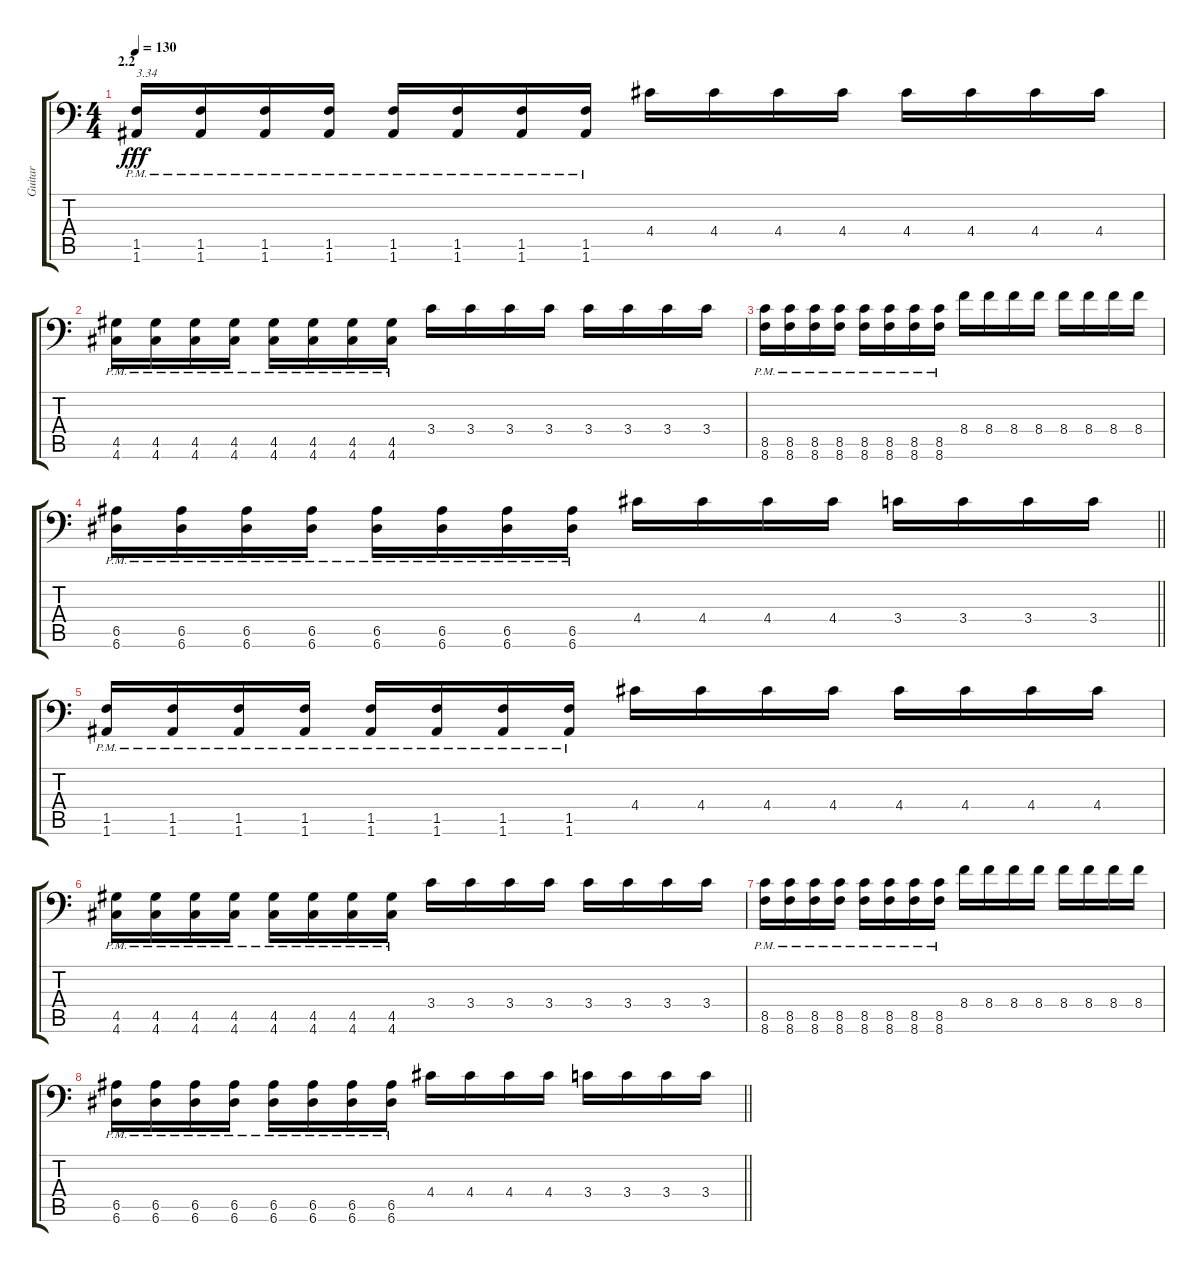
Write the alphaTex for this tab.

\track ("Guitar" "Guitar") {instrument distortionguitar}
\staff {score tabs}
\tuning (B3 Gb3 D3 A2 E2 A1) {hide}
\ts (4 4)
\section ("" "2.2")
\tempo 130
\clef f4
\ks c
(1.5{pm} 1.6{pm}).16{txt "3.34" dy fff} (1.5{pm} 1.6{pm}).16 (1.5{pm} 1.6{pm}).16 (1.5{pm} 1.6{pm}).16 (1.5{pm} 1.6{pm}).16 (1.5{pm} 1.6{pm}).16 (1.5{pm} 1.6{pm}).16 (1.5{pm} 1.6{pm}).16 4.4.16 4.4.16 4.4.16 4.4.16 4.4.16 4.4.16 4.4.16 4.4.16 |
(4.5{pm} 4.6{pm}).16 (4.5{pm} 4.6{pm}).16 (4.5{pm} 4.6{pm}).16 (4.5{pm} 4.6{pm}).16 (4.5{pm} 4.6{pm}).16 (4.5{pm} 4.6{pm}).16 (4.5{pm} 4.6{pm}).16 (4.5{pm} 4.6{pm}).16 3.4.16 3.4.16 3.4.16 3.4.16 3.4.16 3.4.16 3.4.16 3.4.16 |
(8.5{pm} 8.6{pm}).16 (8.5{pm} 8.6{pm}).16 (8.5{pm} 8.6{pm}).16 (8.5{pm} 8.6{pm}).16 (8.5{pm} 8.6{pm}).16 (8.5{pm} 8.6{pm}).16 (8.5{pm} 8.6{pm}).16 (8.5{pm} 8.6{pm}).16 8.4.16 8.4.16 8.4.16 8.4.16 8.4.16 8.4.16 8.4.16 8.4.16 |
\barLineRight lightlight
(6.5{pm} 6.6{pm}).16 (6.5{pm} 6.6{pm}).16 (6.5{pm} 6.6{pm}).16 (6.5{pm} 6.6{pm}).16 (6.5{pm} 6.6{pm}).16 (6.5{pm} 6.6{pm}).16 (6.5{pm} 6.6{pm}).16 (6.5{pm} 6.6{pm}).16 4.4.16 4.4.16 4.4.16 4.4.16 3.4.16 3.4.16 3.4.16 3.4.16 |
(1.5{pm} 1.6{pm}).16 (1.5{pm} 1.6{pm}).16 (1.5{pm} 1.6{pm}).16 (1.5{pm} 1.6{pm}).16 (1.5{pm} 1.6{pm}).16 (1.5{pm} 1.6{pm}).16 (1.5{pm} 1.6{pm}).16 (1.5{pm} 1.6{pm}).16 4.4.16 4.4.16 4.4.16 4.4.16 4.4.16 4.4.16 4.4.16 4.4.16 |
(4.5{pm} 4.6{pm}).16 (4.5{pm} 4.6{pm}).16 (4.5{pm} 4.6{pm}).16 (4.5{pm} 4.6{pm}).16 (4.5{pm} 4.6{pm}).16 (4.5{pm} 4.6{pm}).16 (4.5{pm} 4.6{pm}).16 (4.5{pm} 4.6{pm}).16 3.4.16 3.4.16 3.4.16 3.4.16 3.4.16 3.4.16 3.4.16 3.4.16 |
(8.5{pm} 8.6{pm}).16 (8.5{pm} 8.6{pm}).16 (8.5{pm} 8.6{pm}).16 (8.5{pm} 8.6{pm}).16 (8.5{pm} 8.6{pm}).16 (8.5{pm} 8.6{pm}).16 (8.5{pm} 8.6{pm}).16 (8.5{pm} 8.6{pm}).16 8.4.16 8.4.16 8.4.16 8.4.16 8.4.16 8.4.16 8.4.16 8.4.16 |
\barLineRight lightlight
(6.5{pm} 6.6{pm}).16 (6.5{pm} 6.6{pm}).16 (6.5{pm} 6.6{pm}).16 (6.5{pm} 6.6{pm}).16 (6.5{pm} 6.6{pm}).16 (6.5{pm} 6.6{pm}).16 (6.5{pm} 6.6{pm}).16 (6.5{pm} 6.6{pm}).16 4.4.16 4.4.16 4.4.16 4.4.16 3.4.16 3.4.16 3.4.16 3.4.16
